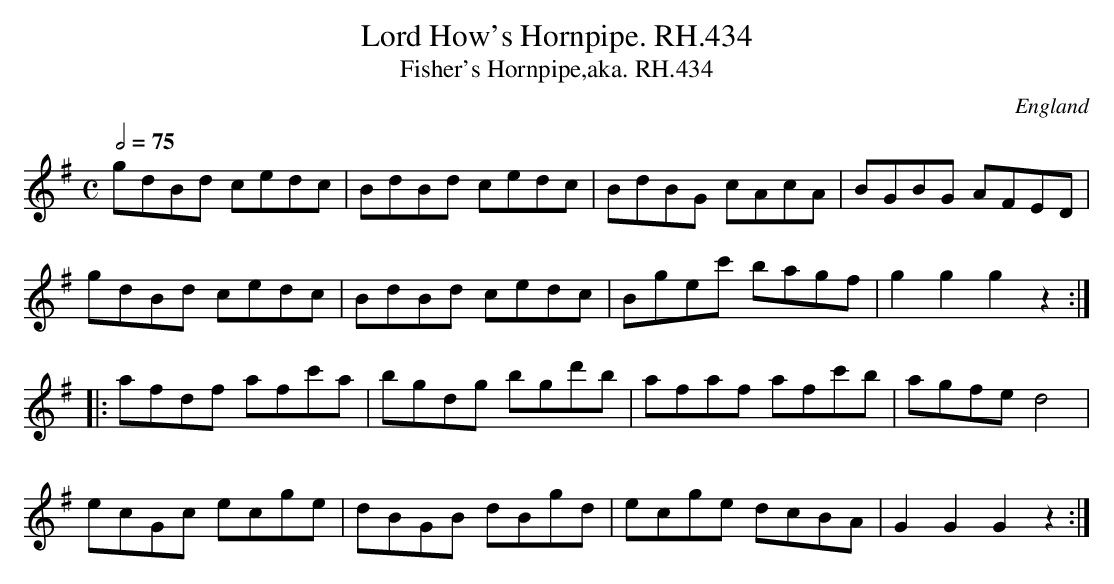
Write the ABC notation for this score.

X:1
T:Lord How's Hornpipe. RH.434
T:Fisher's Hornpipe,aka. RH.434
O:England
M:C
L:1/8
Q:2/4=75
K:G major
gdBd cedc|BdBd cedc|BdBG cAcA|BGBG AFED|!
gdBd cedc|BdBd cedc|Bgec' bagf|g2g2 g2z2:|!
|:afdf afc'a|bgdg bgd'b|afaf afc'b|agfe d4|!
ecGc ecge|dBGB dBgd|ecge dcBA|G2G2 G2z2:|
